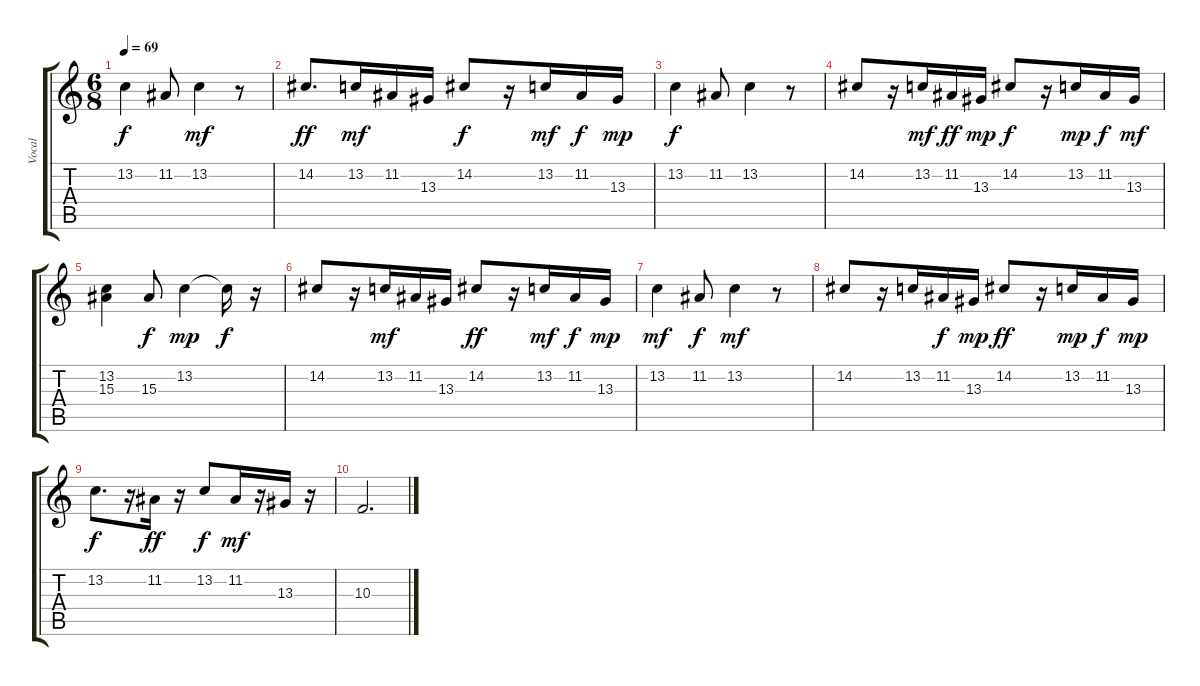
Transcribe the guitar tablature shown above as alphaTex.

\track ("Vocal" "Vocal") {instrument viola}
\staff {score tabs}
\tuning (E4 B3 G3 D3 A2 E2) {hide}
\ts (6 8)
\tempo 69
\clef g2
\ks c
13.2.4{dy f} 11.2.8 13.2.4{dy mf} r.8 |
14.2.8{d dy ff} 13.2.16{dy mf} 11.2.16 13.3.16 14.2.8{dy f} r.16 13.2.16{dy mf} 11.2.16{dy f} 13.3.16{dy mp} |
13.2.4{dy f} 11.2.8 13.2.4 r.8 |
14.2.8 r.16 13.2.16{dy mf} 11.2.16{dy ff} 13.3.16{dy mp} 14.2.8{dy f} r.16 13.2.16{dy mp} 11.2.16{dy f} 13.3.16{dy mf} |
(13.2 15.3).4 15.3.8{dy f} 13.2.4{dy mp} 13.2{t}.16{dy f} r.16 |
14.2.8 r.16 13.2.16{dy mf} 11.2.16 13.3.16 14.2.8{dy ff} r.16 13.2.16{dy mf} 11.2.16{dy f} 13.3.16{dy mp} |
13.2.4{dy mf} 11.2.8{dy f} 13.2.4{dy mf} r.8 |
14.2.8 r.16 13.2.16 11.2.16{dy f} 13.3.16{dy mp} 14.2.8{dy ff} r.16 13.2.16{dy mp} 11.2.16{dy f} 13.3.16{dy mp} |
13.2.8{d dy f} r.16 11.2.16{dy ff} r.16 13.2.8{dy f} 11.2.16{dy mf} r.16 13.3.16 r.16 |
10.3.2{d}
